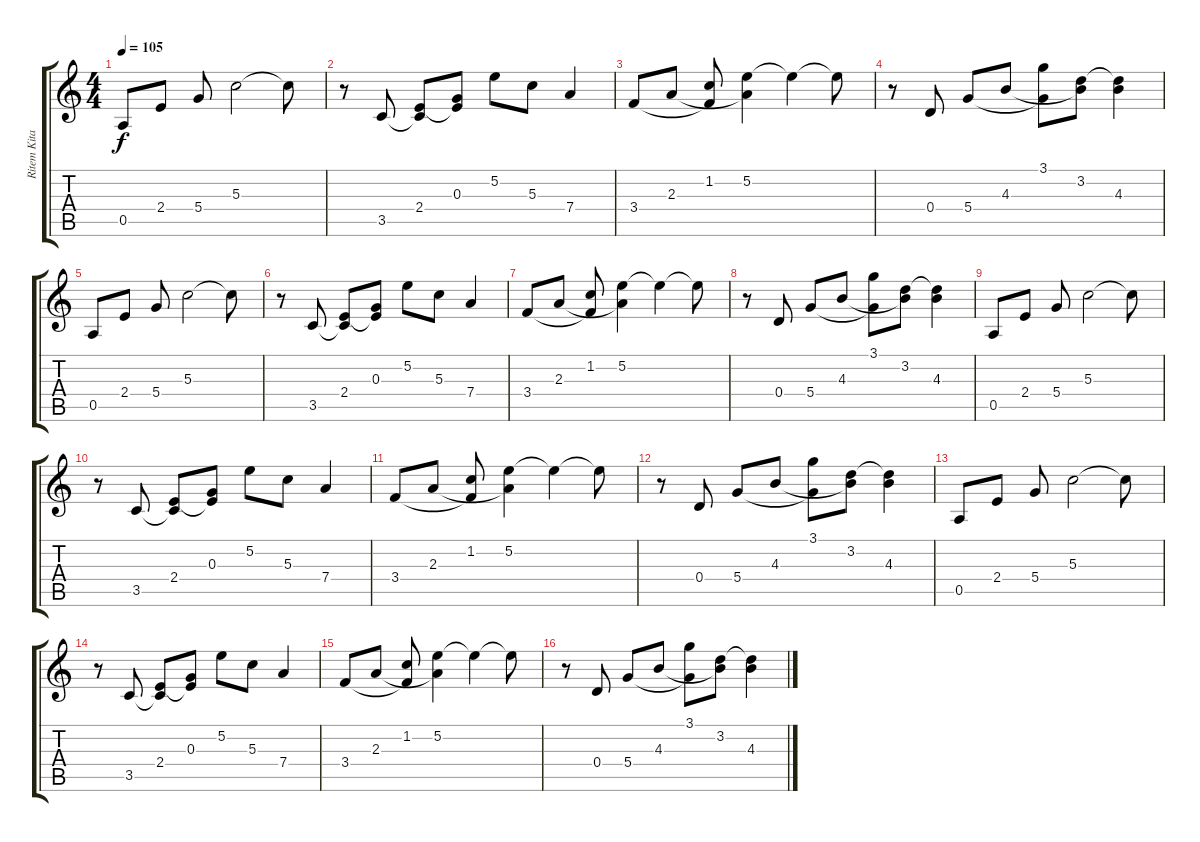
\track ("Ritem Kitara" "Ritem Kita") {instrument acousticguitarsteel}
\staff {score tabs}
\tuning (E4 B3 G3 D3 A2 E2) {hide}
\ts (4 4)
\tempo 105
\clef g2
\ks c
0.5.8{dy f} 2.4.8 5.4.8 5.3.2 5.3{t}.8 |
r.8 3.5.8 (2.4 3.5{t}).8 (0.3 2.4{t}).8 5.2.8 5.3.8 7.4.4 |
3.4.8 2.3.8 (1.2 3.4{t}).8 (5.2 2.3{t}).4 5.2{t}.4 5.2{t}.8 |
r.8 0.4.8 5.4.8 4.3.8 (3.1 5.4{t}).8 (3.2 4.3{t}).8 (3.2{t} 4.3).4 |
0.5.8 2.4.8 5.4.8 5.3.2 5.3{t}.8 |
r.8 3.5.8 (2.4 3.5{t}).8 (0.3 2.4{t}).8 5.2.8 5.3.8 7.4.4 |
3.4.8 2.3.8 (1.2 3.4{t}).8 (5.2 2.3{t}).4 5.2{t}.4 5.2{t}.8 |
r.8 0.4.8 5.4.8 4.3.8 (3.1 5.4{t}).8 (3.2 4.3{t}).8 (3.2{t} 4.3).4 |
0.5.8 2.4.8 5.4.8 5.3.2 5.3{t}.8 |
r.8 3.5.8 (2.4 3.5{t}).8 (0.3 2.4{t}).8 5.2.8 5.3.8 7.4.4 |
3.4.8 2.3.8 (1.2 3.4{t}).8 (5.2 2.3{t}).4 5.2{t}.4 5.2{t}.8 |
r.8 0.4.8 5.4.8 4.3.8 (3.1 5.4{t}).8 (3.2 4.3{t}).8 (3.2{t} 4.3).4 |
0.5.8 2.4.8 5.4.8 5.3.2 5.3{t}.8 |
r.8 3.5.8 (2.4 3.5{t}).8 (0.3 2.4{t}).8 5.2.8 5.3.8 7.4.4 |
3.4.8 2.3.8 (1.2 3.4{t}).8 (5.2 2.3{t}).4 5.2{t}.4 5.2{t}.8 |
r.8 0.4.8 5.4.8 4.3.8 (3.1 5.4{t}).8 (3.2 4.3{t}).8 (3.2{t} 4.3).4
